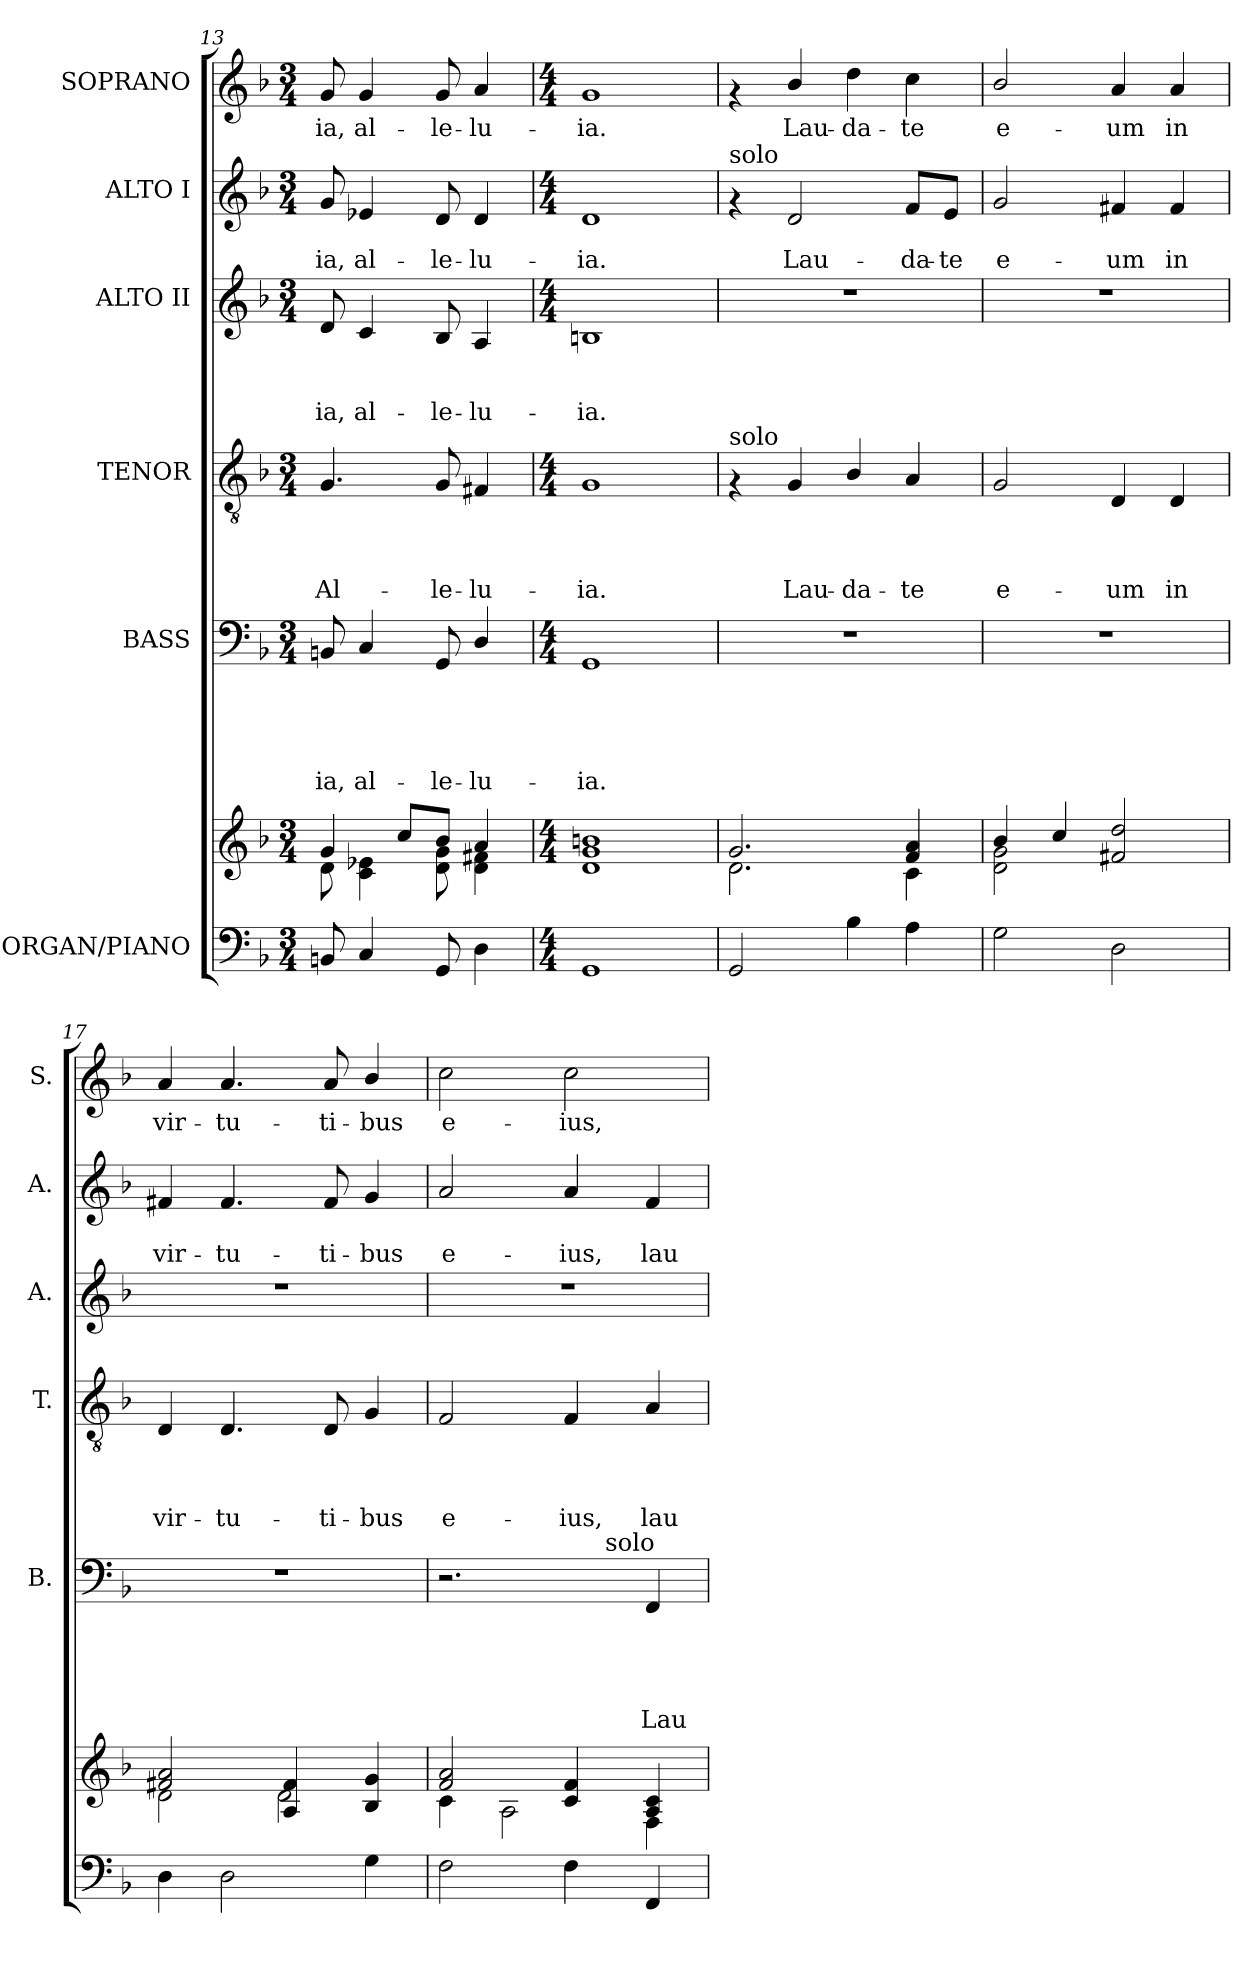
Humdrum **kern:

**kern	**kern	**kern	**text	**text	**text	**text	**text	**kern	**text	**text	**text	**text	**kern	**text	**text	**text	**kern	**text	**text	**kern	**text
*part6	*part6	*part5	*part5	*part5	*part5	*part5	*part5	*part4	*part4	*part4	*part4	*part4	*part3	*part3	*part3	*part3	*part2	*part2	*part2	*part1	*part1
*staff7	*staff6	*staff5	*staff5	*staff5	*staff5	*staff5	*staff5	*staff4	*staff4	*staff4	*staff4	*staff4	*staff3	*staff3	*staff3	*staff3	*staff2	*staff2	*staff2	*staff1	*staff1
*I"ORGAN/PIANO	*	*I"BASS	*	*	*	*	*	*I"TENOR	*	*	*	*	*I"ALTO II	*	*	*	*I"ALTO I	*	*	*I"SOPRANO	*
*	*	*I'B.	*	*	*	*	*	*I'T.	*	*	*	*	*I'A.	*	*	*	*I'A.	*	*	*I'S.	*
!!LO:PB:g=z
*clefF4	*clefG2	*clefF4	*	*	*	*	*	*clefGv2	*	*	*	*	*clefG2	*	*	*	*clefG2	*	*	*clefG2	*
*k[b-]	*k[b-]	*k[b-]	*	*	*	*	*	*k[b-]	*	*	*	*	*k[b-]	*	*	*	*k[b-]	*	*	*k[b-]	*
*F:	*F:	*F:	*	*	*	*	*	*F:	*	*	*	*	*F:	*	*	*	*F:	*	*	*F:	*
*M3/4	*M3/4	*M3/4	*	*	*	*	*	*M3/4	*	*	*	*	*M3/4	*	*	*	*M3/4	*	*	*M3/4	*
=13	=13	=13	=13	=13	=13	=13	=13	=13	=13	=13	=13	=13	=13	=13	=13	=13	=13	=13	=13	=13	=13
*	*^	*	*	*	*	*	*	*	*	*	*	*	*	*	*	*	*	*	*	*	*
!	!	!	!	!	!	!	!	!LO:LY:b	!	!	!	!	!LO:LY:b	!	!	!	!LO:LY:b	!	!	!LO:LY:b	!	!LO:LY:b
8BBn/	4g/	8d\	8BBn/	.	.	.	.	ia,	4.G/	.	.	.	Al-	8d/	.	.	-ia,	8g/	.	-ia,	8g/	-ia,
!	!	!	!	!	!	!	!	!LO:LY:b	!	!	!	!	!	!	!	!	!LO:LY:b	!	!	!LO:LY:b	!	!LO:LY:b
4C/	.	4c\ 4e-X\	4C/	.	.	.	.	al-	.	.	.	.	.	4c/	.	.	al-	4e-X/	.	al-	4g/	al-
.	8cc/L	.	.	.	.	.	.	.	.	.	.	.	.	.	.	.	.	.	.	.	.	.
!	!	!	!	!	!	!	!	!LO:LY:b	!	!	!	!	!LO:LY:b	!	!	!	!LO:LY:b	!	!	!LO:LY:b	!	!LO:LY:b
8GG/	8b-/J	8d\ 8g\	8GG/	.	.	.	.	-le-	8G/	.	.	.	-le-	8B-/	.	.	-le-	8d/	.	-le-	8g/	-le-
!	!	!	!	!	!	!	!	!LO:LY:b	!	!	!	!	!LO:LY:b	!	!	!	!LO:LY:b	!	!	!LO:LY:b	!	!LO:LY:b
4D\	4a/	4d\ 4f#X\	4D/	.	.	.	.	-lu-	4F#X/	.	.	.	-lu-	4A/	.	.	-lu-	4d/	.	-lu-	4a/	-lu-
*	*v	*v	*	*	*	*	*	*	*	*	*	*	*	*	*	*	*	*	*	*	*	*
=14	=14	=14	=14	=14	=14	=14	=14	=14	=14	=14	=14	=14	=14	=14	=14	=14	=14	=14	=14	=14	=14
*M4/4	*M4/4	*M4/4	*	*	*	*	*	*M4/4	*	*	*	*	*M4/4	*	*	*	*M4/4	*	*	*M4/4	*
*	*^	*	*	*	*	*	*	*	*	*	*	*	*	*	*	*	*	*	*	*	*
!	!	!	!	!	!	!	!	!LO:LY:b	!	!	!	!	!LO:LY:b	!	!	!	!LO:LY:b	!	!	!LO:LY:b	!	!LO:LY:b
*	*v	*v	*	*	*	*	*	*	*	*	*	*	*	*	*	*	*	*	*	*	*	*
1GG	1d 1g 1bn	1GG	.	.	.	.	-ia.	1G	.	.	.	-ia.	1Bn	.	.	-ia.	1d	.	-ia.	1g	-ia.
=15	=15	=15	=15	=15	=15	=15	=15	=15	=15	=15	=15	=15	=15	=15	=15	=15	=15	=15	=15	=15	=15
*	*^	*	*	*	*	*	*	*	*	*	*	*	*	*	*	*	*	*	*	*	*
!	!	!	!	!	!	!	!	!	!	!	!	!	!	!	!	!	!	!LO:TX:a:t=solo	!	!	!	!
!	!	!	!	!	!	!	!	!	!LO:TX:a:t=solo	!	!	!	!	!	!	!	!	!	!	!	!	!
2GG/	2.g/	2.d\	1r	.	.	.	.	.	4rF	.	.	.	.	1r	.	.	.	4rf	.	.	4rf	.
!	!	!	!	!	!	!	!	!	!	!	!	!	!LO:LY:b	!	!	!	!	!	!	!LO:LY:b	!	!LO:LY:b
.	.	.	.	.	.	.	.	.	4G/	.	.	.	Lau-	.	.	.	.	2d/	.	Lau-	4b-/	Lau-
!	!	!	!	!	!	!	!	!	!	!	!	!	!LO:LY:b	!	!	!	!	!	!	!	!	!LO:LY:b
4B-\	.	.	.	.	.	.	.	.	4B-/	.	.	.	-da-	.	.	.	.	.	.	.	4dd\	-da-
!	!	!	!	!	!	!	!	!	!	!	!	!	!LO:LY:b	!	!	!	!	!	!	!LO:LY:b	!	!LO:LY:b
4A\	4f/ 4a/	4c\	.	.	.	.	.	.	4A/	.	.	.	-te	.	.	.	.	8f/L	.	-da-	4cc\	-te
!	!	!	!	!	!	!	!	!	!	!	!	!	!	!	!	!	!	!	!	!LO:LY:b	!	!
.	.	.	.	.	.	.	.	.	.	.	.	.	.	.	.	.	.	8e/J	.	-te	.	.
=16	=16	=16	=16	=16	=16	=16	=16	=16	=16	=16	=16	=16	=16	=16	=16	=16	=16	=16	=16	=16	=16	=16
!	!	!	!	!	!	!	!	!	!	!	!	!	!LO:LY:b	!	!	!	!	!	!	!LO:LY:b	!	!LO:LY:b
2G\	4b-/	2d\ 2g\	1r	.	.	.	.	.	2G/	.	.	.	e-	1r	.	.	.	2g/	.	e-	2b-/	e-
.	4cc/	.	.	.	.	.	.	.	.	.	.	.	.	.	.	.	.	.	.	.	.	.
!	!	!	!	!	!	!	!	!	!	!	!	!	!LO:LY:b	!	!	!	!	!	!	!LO:LY:b	!	!LO:LY:b
2D\	2f#X/ 2dd/	2ryy	.	.	.	.	.	.	4D/	.	.	.	-um	.	.	.	.	4f#X/	.	-um	4a/	-um
!	!	!	!	!	!	!	!	!	!	!	!	!	!LO:LY:b	!	!	!	!	!	!	!LO:LY:b	!	!LO:LY:b
.	.	.	.	.	.	.	.	.	4D/	.	.	.	in	.	.	.	.	4f#/	.	in	4a/	in
=17	=17	=17	=17	=17	=17	=17	=17	=17	=17	=17	=17	=17	=17	=17	=17	=17	=17	=17	=17	=17	=17	=17
!	!	!	!	!	!	!	!	!	!	!	!	!	!LO:LY:b	!	!	!	!	!	!	!LO:LY:b	!	!LO:LY:b
4D\	2f#X/ 2a/	2d\	1r	.	.	.	.	.	4D/	.	.	.	vir-	1r	.	.	.	4f#X/	.	vir-	4a/	vir-
!	!	!	!	!	!	!	!	!	!	!	!	!	!LO:LY:b	!	!	!	!	!	!	!LO:LY:b	!	!LO:LY:b
2D\	.	.	.	.	.	.	.	.	4.D/	.	.	.	-tu-	.	.	.	.	4.f#/	.	-tu-	4.a/	-tu-
.	4A/ 4f#/	2d\	.	.	.	.	.	.	.	.	.	.	.	.	.	.	.	.	.	.	.	.
!	!	!	!	!	!	!	!	!	!	!	!	!	!LO:LY:b	!	!	!	!	!	!	!LO:LY:b	!	!LO:LY:b
.	.	.	.	.	.	.	.	.	8D/	.	.	.	-ti-	.	.	.	.	8f#/	.	-ti-	8a/	-ti-
!	!	!	!	!	!	!	!	!	!	!	!	!	!LO:LY:b	!	!	!	!	!	!	!LO:LY:b	!	!LO:LY:b
4G\	4B-/ 4g/	.	.	.	.	.	.	.	4G/	.	.	.	-bus	.	.	.	.	4g/	.	-bus	4b-/	-bus
=18	=18	=18	=18	=18	=18	=18	=18	=18	=18	=18	=18	=18	=18	=18	=18	=18	=18	=18	=18	=18	=18	=18
!	!	!	!	!	!	!	!	!	!	!	!	!	!LO:LY:b	!	!	!	!	!	!	!LO:LY:b	!	!LO:LY:b
*	*	*	*^	*	*	*	*	*	*	*	*	*	*	*	*	*	*	*	*	*	*	*
2F\	2f/ 2a/	4c\	2.r	2ryy	.	.	.	.	.	2F/	.	.	.	e-	1r	.	.	.	2a/	.	e-	2cc\	e-
.	.	2A\	.	.	.	.	.	.	.	.	.	.	.	.	.	.	.	.	.	.	.	.	.
!	!	!	!	!	!	!	!	!	!	!	!	!	!	!LO:LY:b	!	!	!	!	!	!	!LO:LY:b	!	!LO:LY:b
4F\	4c/ 4f/	.	.	8ryy	.	.	.	.	.	4F/	.	.	.	-ius,	.	.	.	.	4a/	.	-ius,	2cc\	-ius,
!	!	!	!	!LO:TX:a:t=solo	!	!	!	!	!	!	!	!	!	!	!	!	!	!	!	!	!	!	!
.	.	.	.	4.ryy	.	.	.	.	.	.	.	.	.	.	.	.	.	.	.	.	.	.	.
!	!	!	!	!	!	!	!	!	!LO:LY:b	!	!	!	!	!LO:LY:b	!	!	!	!	!	!	!LO:LY:b	!	!
4FF/	4A/ 4c/	4F\	4FF/	.	.	.	.	.	Lau-	4A/	.	.	.	lau-	.	.	.	.	4f/	.	lau-	.	.
*	*v	*v	*	*	*	*	*	*	*	*	*	*	*	*	*	*	*	*	*	*	*	*	*
*	*	*v	*v	*	*	*	*	*	*	*	*	*	*	*	*	*	*	*	*	*	*	*
=	=	=	=	=	=	=	=	=	=	=	=	=	=	=	=	=	=	=	=	=	=
*-	*-	*-	*-	*-	*-	*-	*-	*-	*-	*-	*-	*-	*-	*-	*-	*-	*-	*-	*-	*-	*-
